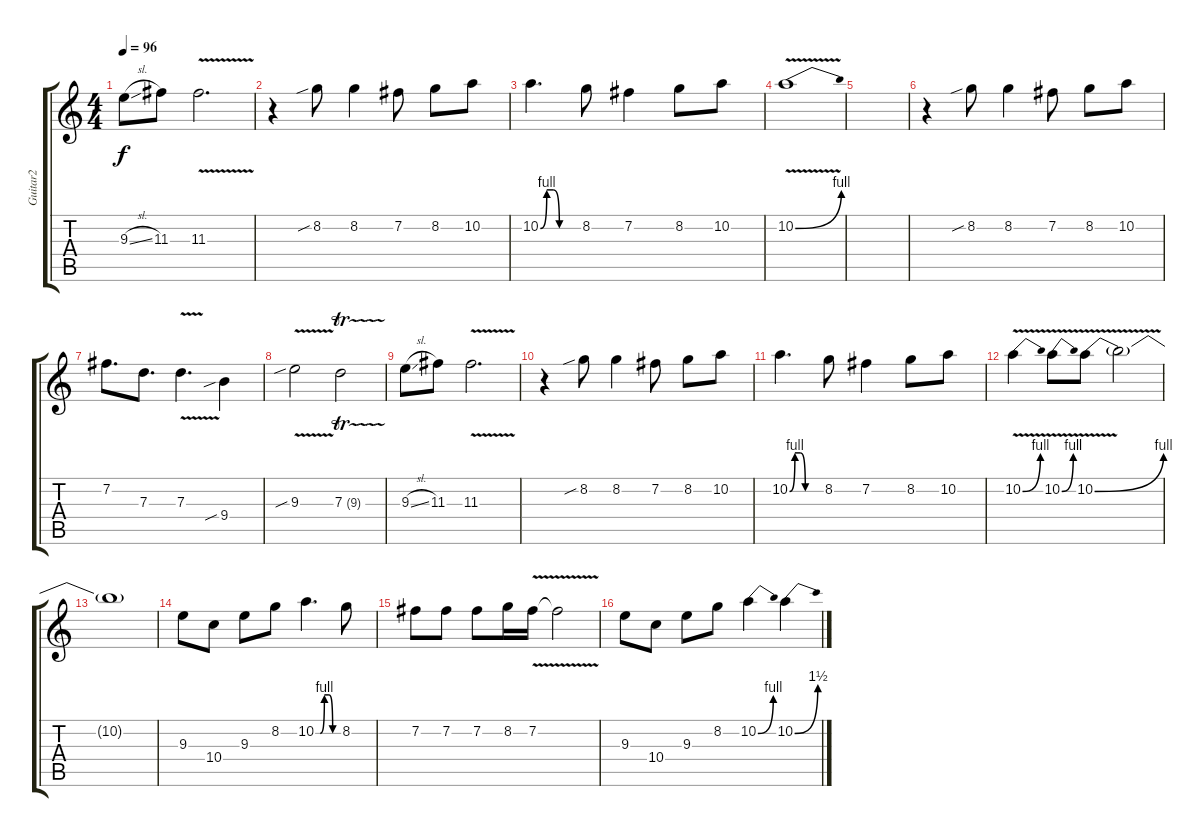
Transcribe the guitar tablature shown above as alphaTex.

\track ("Guitar2" "Guitar2") {instrument overdrivenguitar}
\staff {score tabs}
\tuning (E4 B3 G3 D3 A2 E2) {hide}
\ts (4 4)
\tempo 96
\clef g2
\ks c
9.3{sl}.8{dy f} 11.3.8 11.3{v}.2{d} |
r.4 8.2{sib}.8 8.2.4 7.2.8 8.2.8 10.2.8 |
10.2{be (custom 0 0 10 4 20 4 30 0 60 0)}.4{d} 8.2.8 7.2.4 8.2.8 10.2.8 |
10.2{be (bend 0 0 60 4) v}.1 |
|
r.4 8.2{sib}.8 8.2.4 7.2.8 8.2.8 10.2.8 |
7.2.8{d} 7.3.8{d} 7.3{v}.4{d} 9.4{sib}.4 |
9.3{v sib}.2 7.3{tr (9 32)}.2 |
9.3{sl}.8 11.3.8 11.3{v}.2{d} |
r.4 8.2{sib}.8 8.2.4 7.2.8 8.2.8 10.2.8 |
10.2{be (custom 0 0 10 4 20 4 30 0 60 0)}.4{d} 8.2.8 7.2.4 8.2.8 10.2.8 |
10.2{be (bend 0 0 60 4) v}.4 10.2{be (bend 0 0 60 4) v}.8 10.2{be (bend 0 0 60 4) v}.8 10.2{t}.2 |
10.2{t}.1 |
9.3.8 10.4.8 9.3.8 8.2.8 10.2{be (custom 0 0 12 0 23 4 35 4 45 0 60 0)}.4{d} 8.2.8 |
7.2.8 7.2.8 7.2.8 8.2.16 7.2{v}.16 7.2{t}.2 |
9.3.8 10.4.8 9.3.8 8.2.8 10.2{be (bend 0 0 60 4)}.4 10.2{be (bend 0 0 60 6)}.4
